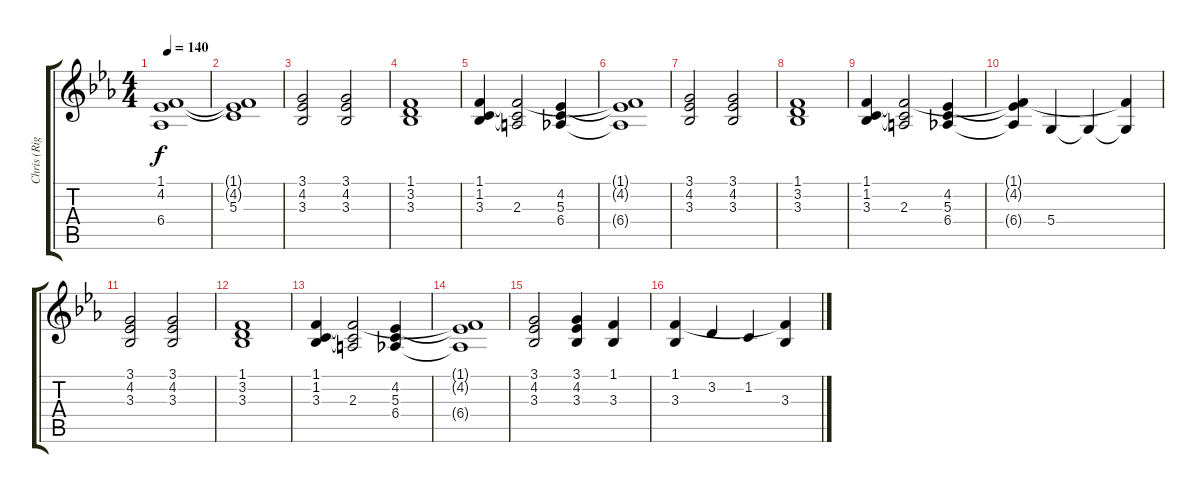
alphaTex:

\track ("Chris (Right Hand)" "Chris (Rig") {instrument acousticgrandpiano}
\staff {score tabs}
\tuning (E4 B3 G3 D3 A2 E2) {hide}
\ts (4 4)
\tempo 140
\clef g2
\ks eb
(1.1{t} 4.2{t} 6.4{t}).1{dy f} |
(1.1{t} 4.2{t} 5.3{t}).1 |
(3.1 4.2 3.3).2 (3.1 4.2 3.3).2 |
(1.1 3.2 3.3).1 |
(1.1 1.2 3.3).4 (1.1{t} 1.2{t} 2.3).2 (4.2 5.3 6.4).4 |
(1.1{t} 4.2{t} 6.4{t}).1 |
(3.1 4.2 3.3).2 (3.1 4.2 3.3).2 |
(1.1 3.2 3.3).1 |
(1.1 1.2 3.3).4 (1.1{t} 1.2{t} 2.3).2 (4.2 5.3 6.4).4 |
(1.1{t} 4.2{t} 6.4{t}).4 5.4.4 5.4{t}.4 (1.1{t} 5.4{t}).4 |
(3.1 4.2 3.3).2 (3.1 4.2 3.3).2 |
(1.1 3.2 3.3).1 |
(1.1 1.2 3.3).4 (1.1{t} 1.2{t} 2.3).2 (4.2 5.3 6.4).4 |
(1.1{t} 4.2{t} 6.4{t}).1 |
(3.1 4.2 3.3).2 (3.1 4.2 3.3).4 (1.1 3.3).4 |
(1.1 3.3).4 3.2.4 1.2.4 (1.1{t} 3.3).4
